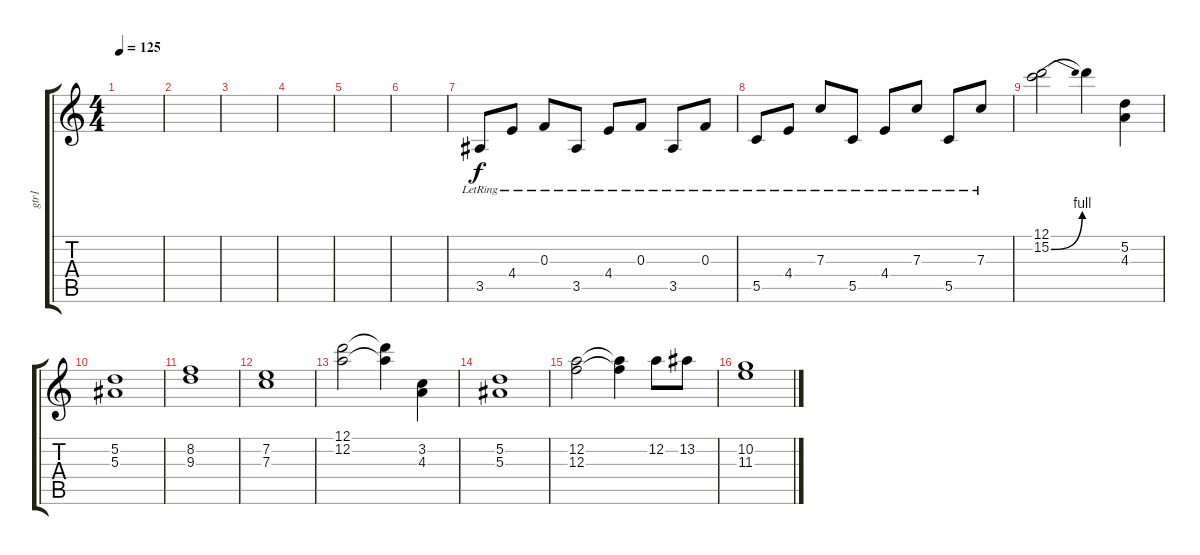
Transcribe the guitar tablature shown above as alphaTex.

\track ("gtr1" "gtr1") {instrument distortionguitar}
\staff {score tabs}
\tuning (D4 A3 F3 C3 G2 D2) {hide}
\ts (4 4)
\tempo 125
\clef g2
\ks c
|
|
|
|
|
|
3.5{lr}.8{instrument distortionguitar} 4.4{lr}.8 0.3{lr}.8 3.5{lr}.8 4.4{lr}.8 0.3{lr}.8 3.5{lr}.8 0.3{lr}.8 |
5.5{lr}.8 4.4{lr}.8 7.3{lr}.8 5.5{lr}.8 4.4{lr}.8 7.3{lr}.8 5.5{lr}.8 7.3{lr}.8 |
(12.1 15.2{be (bend 0 0 60 4)}).2 12.1{t}.4 (5.2 4.3).4 |
(5.2 5.3).1 |
(8.2 9.3).1 |
(7.2 7.3).1 |
(12.1 12.2).2 (12.1{t} 12.2{t}).4 (3.2 4.3).4 |
(5.2 5.3).1 |
(12.2 12.3).2 (12.2{t} 12.3{t}).4 12.2.8 13.2.8 |
(10.2 11.3).1
